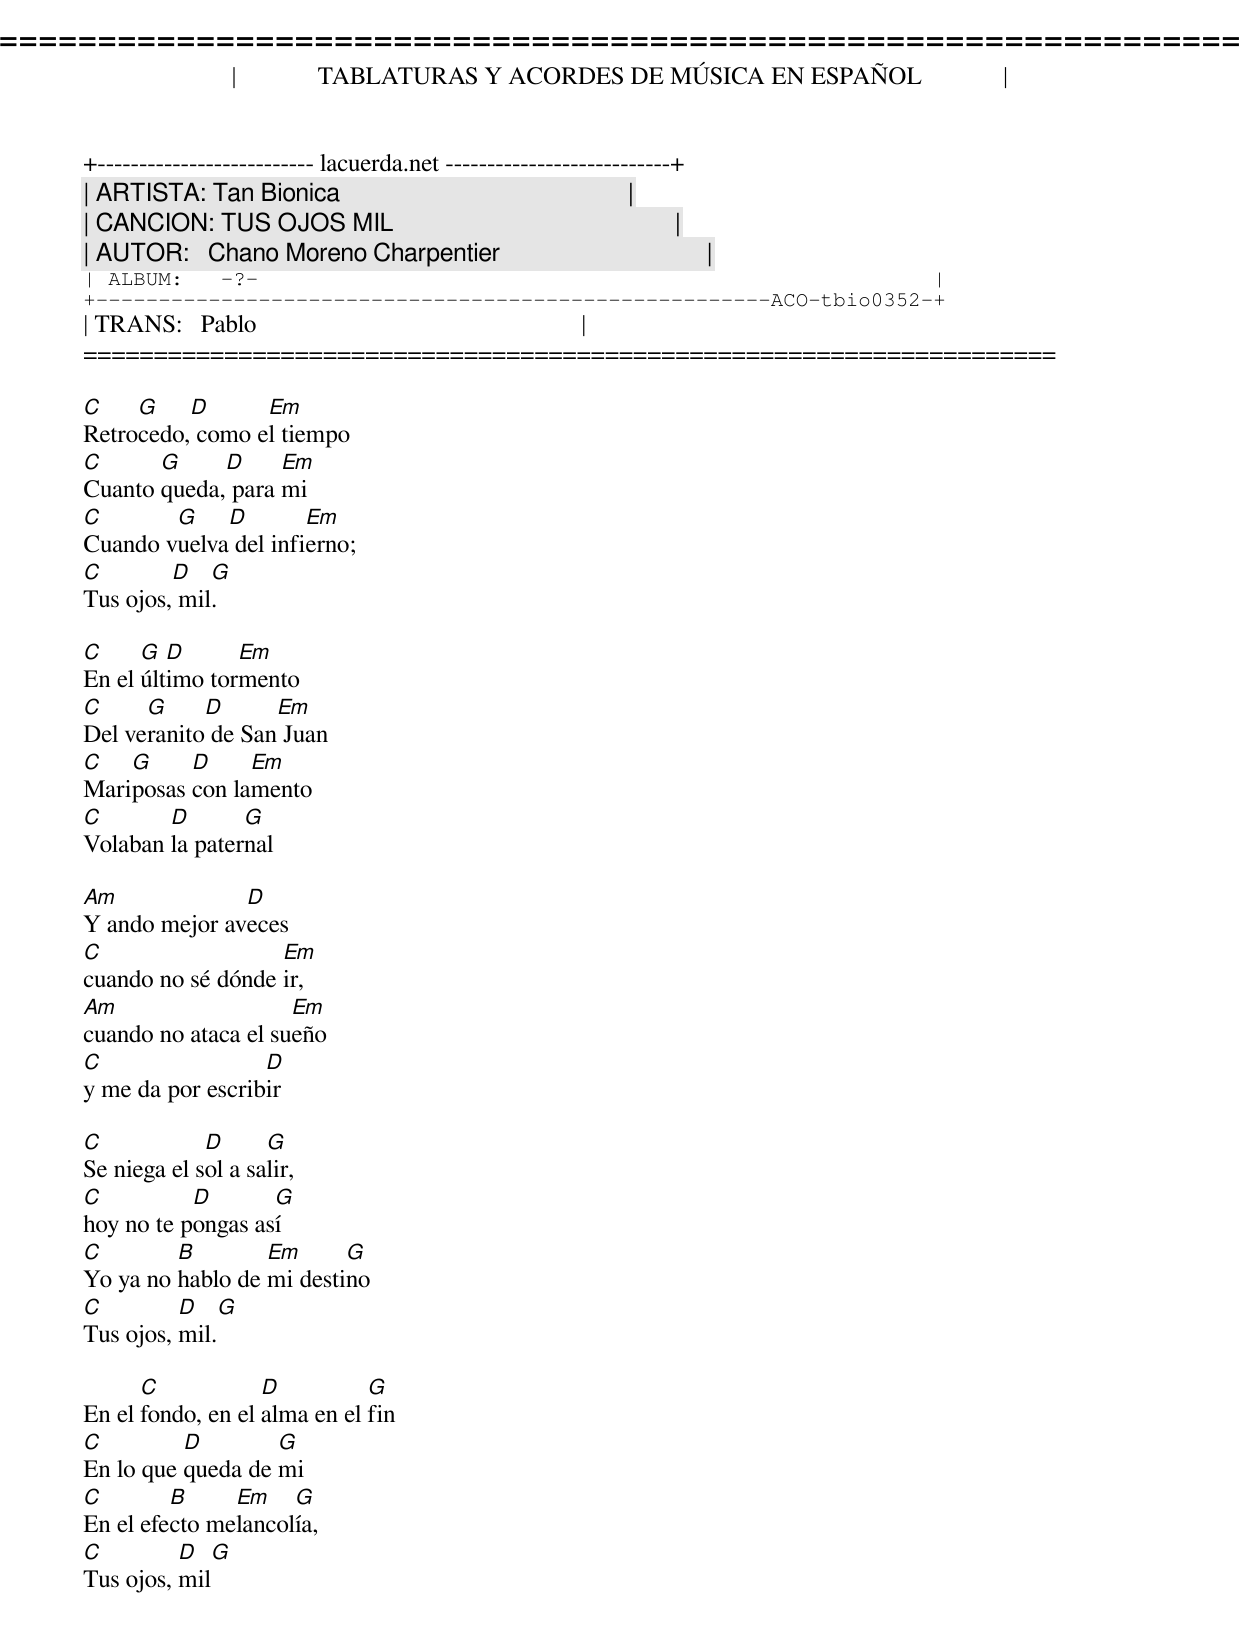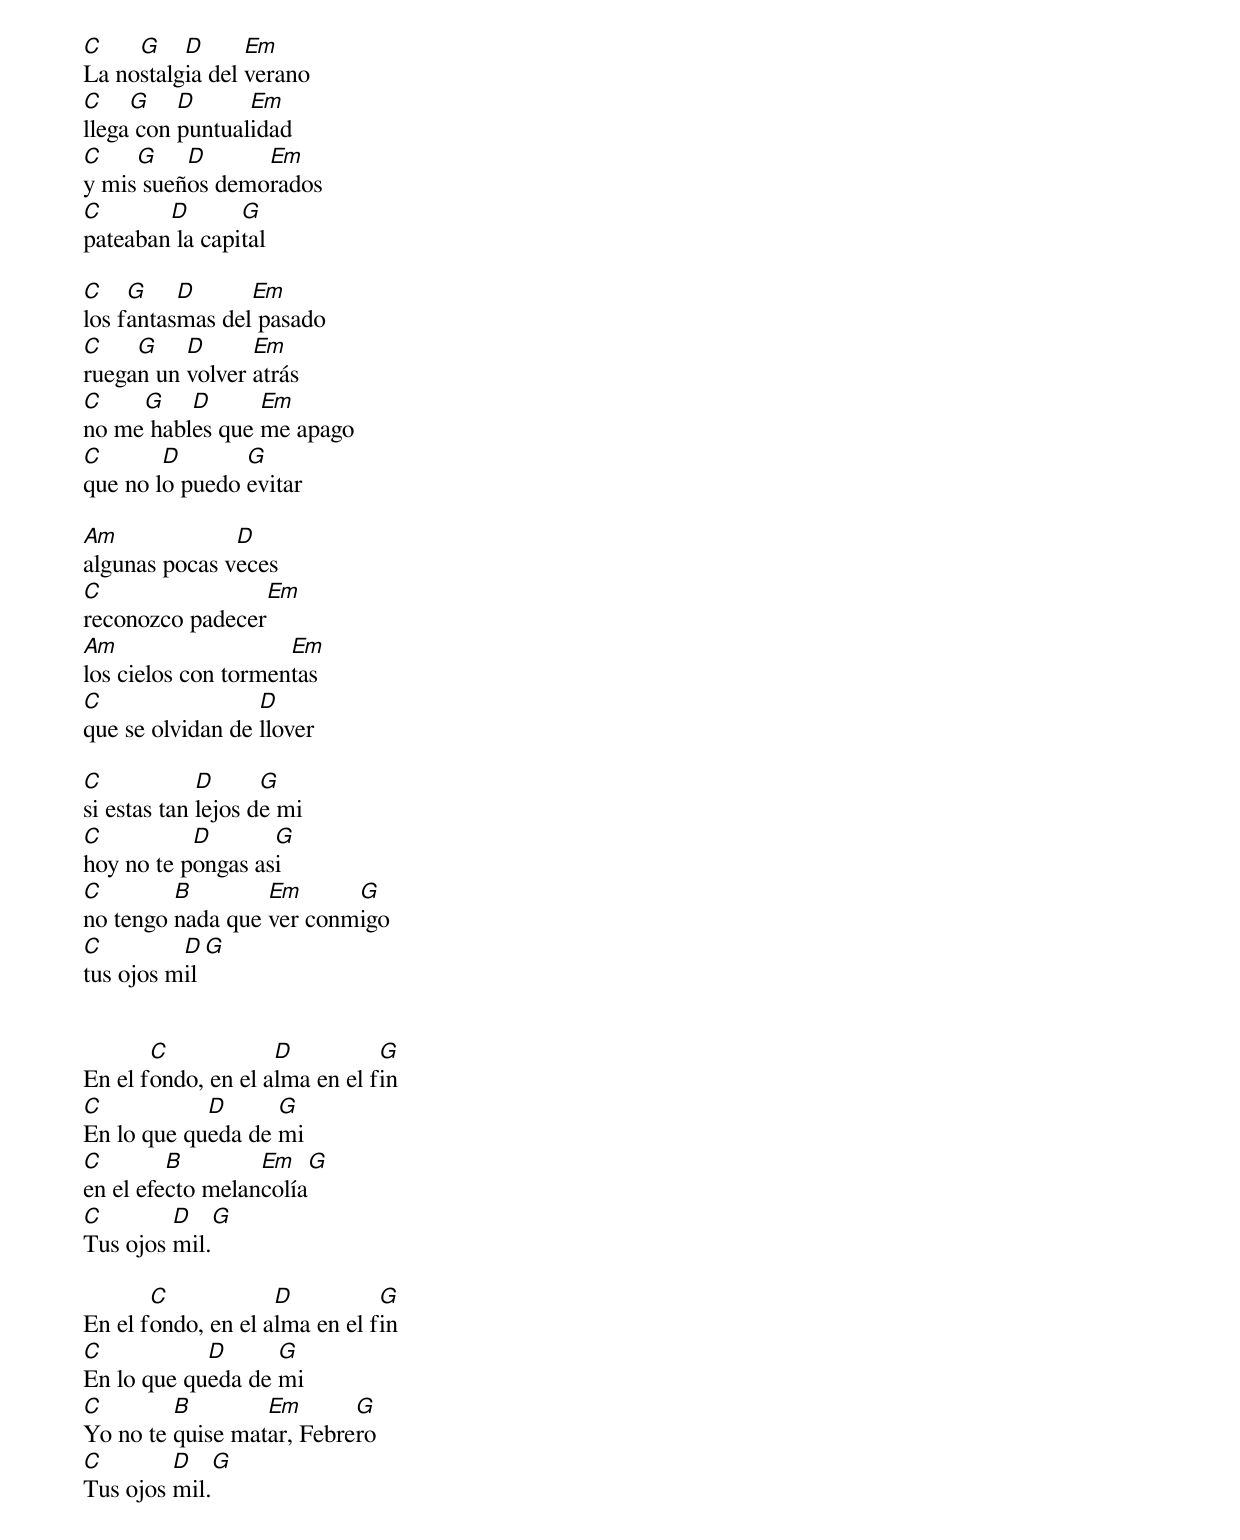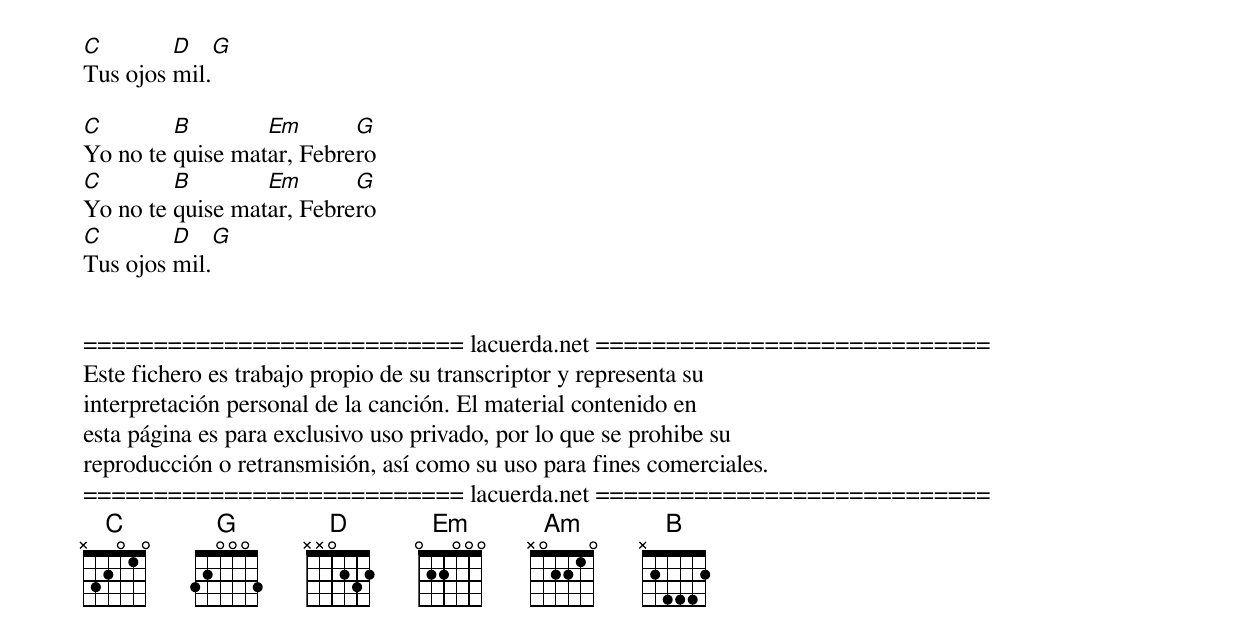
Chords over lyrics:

=====================================================================
|             TABLATURAS Y ACORDES DE MÚSICA EN ESPAÑOL             |
+-------------------------- lacuerda.net ---------------------------+
| ARTISTA: Tan Bionica                                              |
| CANCION: TUS OJOS MIL                                             |
| AUTOR:   Chano Moreno Charpentier                                 |
| ALBUM:   -?-                                                      |
+------------------------------------------------------ACO-tbio0352-+
| TRANS:   Pablo                                                    |
=====================================================================

C    G    D      Em
Retrocedo, como el tiempo
C      G     D     Em
Cuanto queda, para mi
C       G    D        Em
Cuando vuelva del infierno;
C        D   G
Tus ojos, mil.

C     G  D      Em
En el último tormento
C     G     D      Em
Del veranito de San Juan
C   G     D     Em
Mariposas con lamento
C       D       G
Volaban la paternal

Am             D
Y ando mejor aveces
C                  Em
cuando no sé dónde ir,
Am                   Em
cuando no ataca el sueño
C                 D
y me da por escribir

C            D      G
Se niega el sol a salir,
C          D       G
hoy no te pongas así
C        B        Em      G
Yo ya no hablo de mi destino
C         D   G
Tus ojos, mil.

      C            D          G
En el fondo, en el alma en el fin
C         D        G
En lo que queda de mi
C        B     Em    G
En el efecto melancolía,
C         D   G
Tus ojos, mil

C    G    D      Em
La nostalgia del verano
C    G    D      Em
llega con puntualidad
C    G    D      Em
y mis sueños demorados
C       D       G
pateaban la capital

C    G    D      Em
los fantasmas del pasado
C    G    D      Em
ruegan un volver atrás
C    G    D      Em
no me hables que me apago
C       D       G
que no lo puedo evitar

Am             D
algunas pocas veces
C                  Em
reconozco padecer
Am                   Em
los cielos con tormentas
C                 D
que se olvidan de llover

C            D      G
si estas tan lejos de mi
C          D       G
hoy no te pongas asi
C        B        Em      G
no tengo nada que ver conmigo
C         D   G
tus ojos mil


       C            D          G
En el fondo, en el alma en el fin
C           D      G
En lo que queda de mi
C        B        Em    G
en el efecto melancolía
C        D   G
Tus ojos mil.

       C            D          G
En el fondo, en el alma en el fin
C           D      G
En lo que queda de mi
C        B        Em       G
Yo no te quise matar, Febrero
C        D   G
Tus ojos mil.
C        D   G
Tus ojos mil.

C        B        Em       G
Yo no te quise matar, Febrero
C        B        Em       G
Yo no te quise matar, Febrero
C        D   G
Tus ojos mil.


=========================== lacuerda.net ============================
Este fichero es trabajo propio de su transcriptor y representa su
interpretación personal de la canción. El material contenido en
esta página es para exclusivo uso privado, por lo que se prohibe su
reproducción o retransmisión, así como su uso para fines comerciales.
=========================== lacuerda.net ============================
